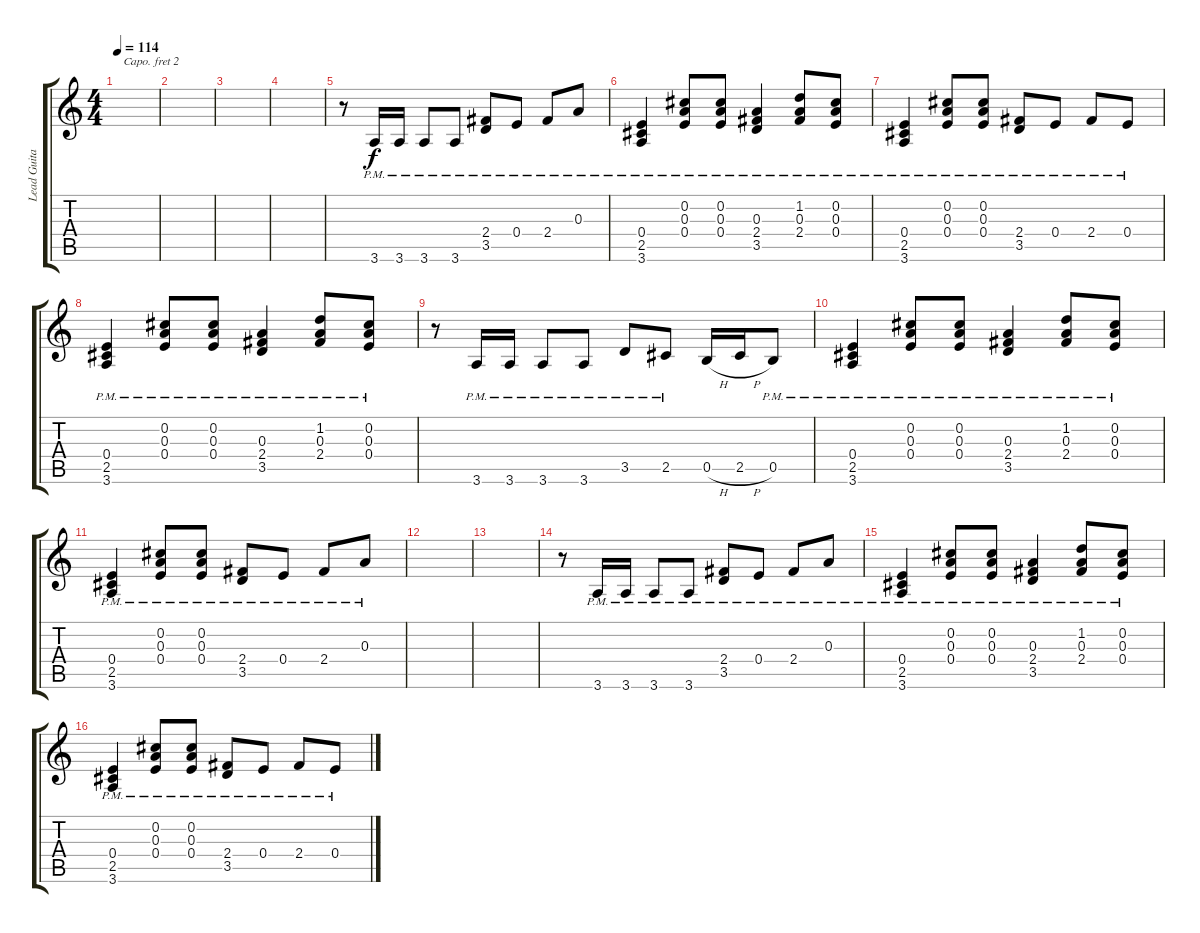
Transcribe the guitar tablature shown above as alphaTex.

\track ("Lead Guitar 1" "Lead Guita") {instrument distortionguitar}
\staff {score tabs}
\capo 2
\tuning (E4 B3 G3 D3 A2 E2) {hide}
\ts (4 4)
\tempo 114
\clef g2
\ks c
|
|
|
|
r.8 3.6{pm}.16 3.6{pm}.16 3.6{pm}.8 3.6{pm}.8 (2.4{pm} 3.5{pm}).8 0.4{pm}.8 2.4{pm}.8 0.3{pm}.8 |
(0.4{pm} 2.5{pm} 3.6{pm}).4 (0.2{pm} 0.3{pm} 0.4{pm}).8 (0.2{pm} 0.3{pm} 0.4{pm}).8 (0.3{pm} 2.4 3.5{pm}).4 (1.2{pm} 0.3{pm} 2.4{pm}).8 (0.2{pm} 0.3{pm} 0.4{pm}).8 |
(0.4{pm} 2.5{pm} 3.6{pm}).4 (0.2{pm} 0.3{pm} 0.4{pm}).8 (0.2{pm} 0.3{pm} 0.4{pm}).8 (2.4{pm} 3.5{pm}).8 0.4{pm}.8 2.4{pm}.8 0.4{pm}.8 |
(0.4{pm} 2.5{pm} 3.6{pm}).4 (0.2{pm} 0.3{pm} 0.4{pm}).8 (0.2{pm} 0.3{pm} 0.4{pm}).8 (0.3{pm} 2.4{pm} 3.5{pm}).4 (1.2{pm} 0.3{pm} 2.4{pm}).8 (0.2{pm} 0.3{pm} 0.4{pm}).8 |
r.8 3.6{pm}.16 3.6{pm}.16 3.6{pm}.8 3.6{pm}.8 3.5{pm}.8 2.5{pm}.8 0.5{h}.16 2.5{h}.16 0.5{pm}.8 |
(0.4{pm} 2.5{pm} 3.6{pm}).4 (0.2{pm} 0.3{pm} 0.4{pm}).8 (0.2{pm} 0.3{pm} 0.4{pm}).8 (0.3{pm} 2.4{pm} 3.5{pm}).4 (1.2{pm} 0.3{pm} 2.4{pm}).8 (0.2{pm} 0.3{pm} 0.4{pm}).8 |
(0.4{pm} 2.5{pm} 3.6{pm}).4 (0.2{pm} 0.3{pm} 0.4{pm}).8 (0.2{pm} 0.3{pm} 0.4{pm}).8 (2.4{pm} 3.5{pm}).8 0.4{pm}.8 2.4{pm}.8 0.3{pm}.8 |
|
|
r.8 3.6{pm}.16 3.6{pm}.16 3.6{pm}.8 3.6{pm}.8 (2.4{pm} 3.5{pm}).8 0.4{pm}.8 2.4{pm}.8 0.3{pm}.8 |
(0.4{pm} 2.5{pm} 3.6{pm}).4 (0.2{pm} 0.3{pm} 0.4{pm}).8 (0.2{pm} 0.3{pm} 0.4{pm}).8 (0.3{pm} 2.4 3.5{pm}).4 (1.2{pm} 0.3{pm} 2.4{pm}).8 (0.2{pm} 0.3{pm} 0.4{pm}).8 |
(0.4{pm} 2.5{pm} 3.6{pm}).4 (0.2{pm} 0.3{pm} 0.4{pm}).8 (0.2{pm} 0.3{pm} 0.4{pm}).8 (2.4{pm} 3.5{pm}).8 0.4{pm}.8 2.4{pm}.8 0.4{pm}.8
